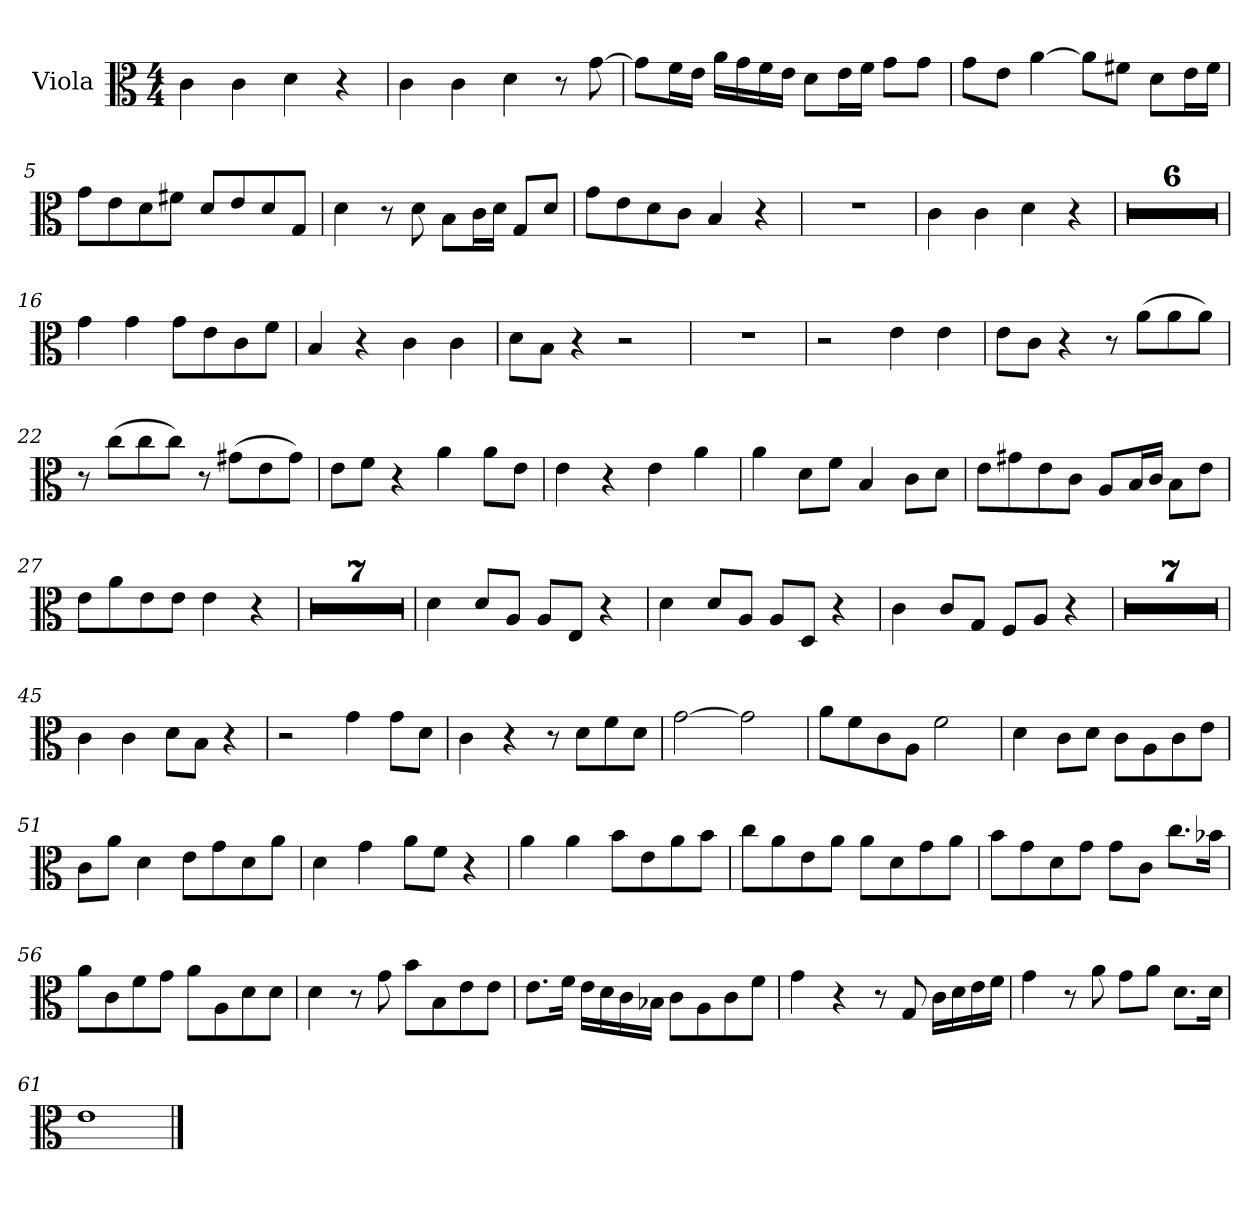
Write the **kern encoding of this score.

**kern
*part1
*staff1
*I"Viola
*I'Vla
*clefC3
*k[]
*M4/4
=1
4c\
4c\
4d\
4r
=2
4c\
4c\
4d\
8r
[8g\
=3
8g\L]
16f\L
16e\JJ
16a\LL
16g\
16f\
16e\JJ
8d\L
16e\L
16f\JJ
8g\L
8g\J
!!LO:LB:g=z
=4
8g\L
8e\J
[4a\
8a\L]
8f#X\J
8d\L
16e\L
16f#\JJ
=5
8g\L
8e\
8d\
8f#X\J
8d/L
8e/
8d/
8G/J
=6
4d\
8r
8d\
8B\L
16c\L
16d\JJ
8G/L
8d/J
!!LO:LB:g=z
=7
8g\L
8e\
8d\
8c\J
4B/
4r
=8
1r
=9
4c\
4c\
4d\
4r
!!LO:LB:g=z
=10
1r
=11
1r
=12
1r
=13
1r
=14
1r
=15
1r
=16
4g\
4g\
8g\L
8e\
8c\
8f\J
=17
4B/
4r
4c\
4c\
=18
8d\L
8B\J
4r
2r
!!LO:LB:g=z
=19
1r
=20
2r
4e\
4e\
=21
8e\L
8c\J
4r
8r
(8a\L
8a\
8a\J)
!!LO:LB:g=z
=22
8r
(8cc\L
8cc\
8cc\J)
8r
(8g#X\L
8e\
8g#\J)
=23
8e\L
8f\J
4r
4a\
8a\L
8e\J
=24
4e\
4r
4e\
4a\
!!LO:LB:g=z
=25
4a\
8d\L
8f\J
4B/
8c\L
8d\J
=26
8e\L
8g#X\
8e\
8c\J
8A/L
16B/L
16c/JJ
8B\L
8e\J
=27
8e\L
8a\
8e\
8e\J
4e\
4r
!!LO:LB:g=z
=28
1r
=29
1r
=30
1r
=31
1r
=32
1r
=33
1r
=34
1r
=35
4d\
8d/L
8A/J
8A/L
8E/J
4r
=36
4d\
8d/L
8A/J
8A/L
8D/J
4r
!!LO:LB:g=z
=37
4c\
8c/L
8G/J
8F/L
8A/J
4r
=38
1r
=39
1r
=40
1r
=41
1r
=42
1r
=43
1r
=44
1r
=45
4c\
4c\
8d\L
8B\J
4r
!!LO:LB:g=z
=46
2r
4g\
8g\L
8d\J
=47
4c\
4r
8r
8d\L
8f\
8d\J
=48
[2g\
2g\]
!!LO:LB:g=z
=49
8a\L
8f\
8c\
8A\J
2f\
=50
4d\
8c\L
8d\J
8c\L
8A\
8c\
8e\J
=51
8c\L
8a\J
4d\
8e\L
8g\
8d\
8a\J
!!LO:LB:g=z
=52
4d\
4g\
8a\L
8f\J
4r
=53
4a\
4a\
8b\L
8e\
8a\
8b\J
=54
8cc\L
8a\
8e\
8a\J
8a\L
8d\
8g\
8a\J
!!LO:PB:g=z
=55
8b\L
8g\
8d\
8g\J
8g\L
8c\J
8.cc\L
16b-X\Jk
=56
8a\L
8c\
8f\
8g\J
8a\L
8A\
8d\
8d\J
=57
4d\
8r
8g\
8b\L
8B\
8e\
8e\J
!!LO:LB:g=z
=58
8.e\L
16f\Jk
16e\LL
16d\
16c\
16B-X\JJ
8c\L
8A\
8c\
8f\J
=59
4g\
4r
8r
8G/
16c\LL
16d\
16e\
16f\JJ
=60
4g\
8r
8a\
8g\L
8a\J
8.d\L
16d\Jk
=61
1e>
==
*-
